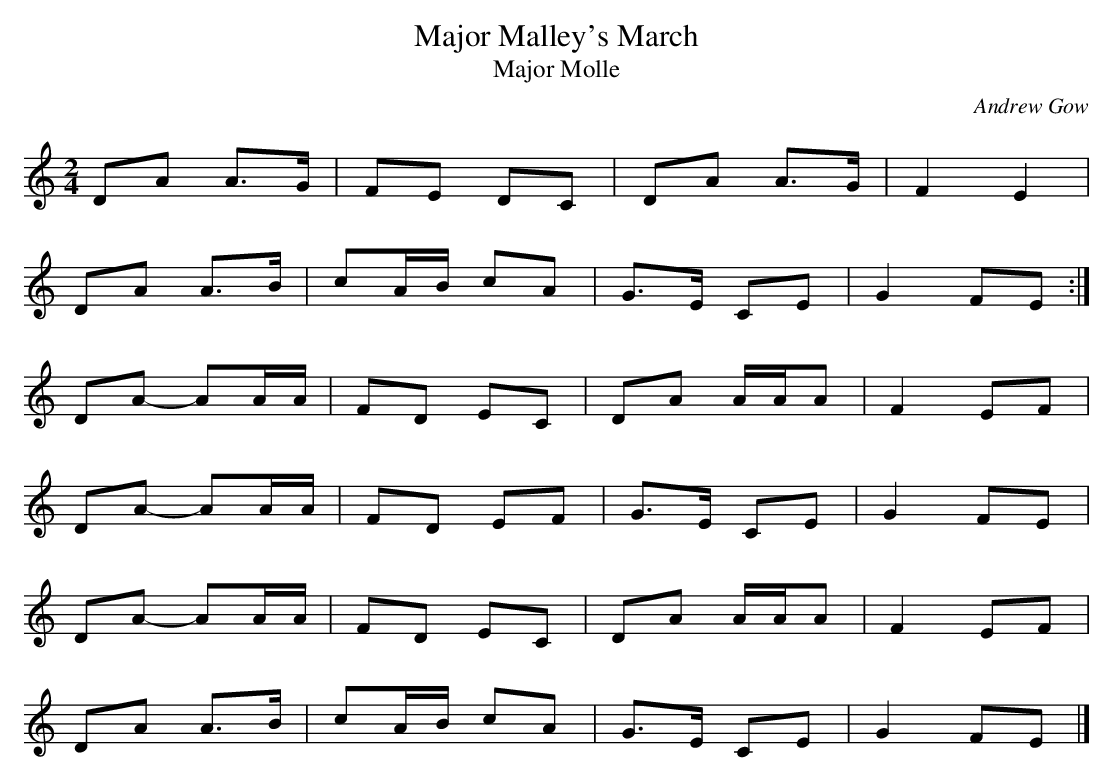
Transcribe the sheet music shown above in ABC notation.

X:1
T:Major Malley's March
T:Major Molle
C:Andrew Gow
M:2/4
L:1/8
K:D dorian
DA  A>G   | FE    DC | DA  A>G   | F2 E2  |
DA  A>B   | cA/B/ cA | G>E CE    | G2 FE :|
DA- AA/A/ | FD    EC | DA  A/A/A | F2 EF  |
DA- AA/A/ | FD    EF | G>E CE    | G2 FE  |
DA- AA/A/ | FD    EC | DA  A/A/A | F2 EF  |
DA  A>B   | cA/B/ cA | G>E CE    | G2 FE |]
